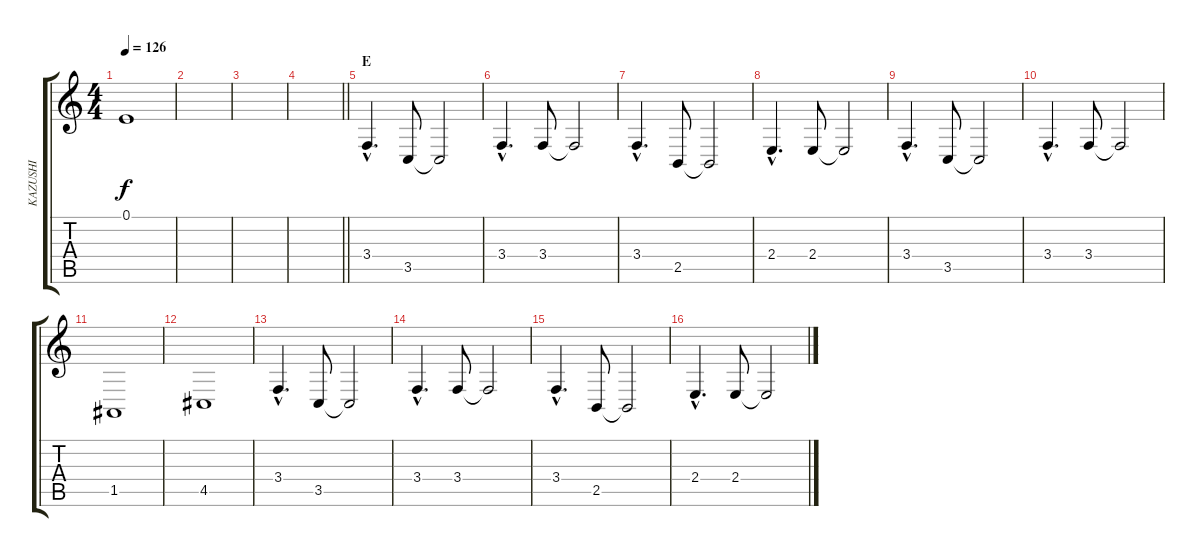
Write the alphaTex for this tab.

\track ("KAZUSHI" "KAZUSHI") {instrument oboe}
\staff {score tabs}
\tuning (E4 B3 G3 D3 A2 E2) {hide}
\ts (4 4)
\tempo 126
\clef g2
\ks c
0.1.1{dy f} |
|
|
\barLineRight lightlight
|
\section ("" "E ")
3.4{hac}.4{d} 3.5.8 3.5{t}.2 |
3.4{hac}.4{d} 3.4.8 3.4{t}.2 |
3.4{hac}.4{d} 2.5.8 2.5{t}.2 |
2.4{hac}.4{d} 2.4.8 2.4{t}.2 |
3.4{hac}.4{d} 3.5.8 3.5{t}.2 |
3.4{hac}.4{d} 3.4.8 3.4{t}.2 |
1.5.1 |
4.5.1 |
3.4{hac}.4{d} 3.5.8 3.5{t}.2 |
3.4{hac}.4{d} 3.4.8 3.4{t}.2 |
3.4{hac}.4{d} 2.5.8 2.5{t}.2 |
2.4{hac}.4{d} 2.4.8 2.4{t}.2
